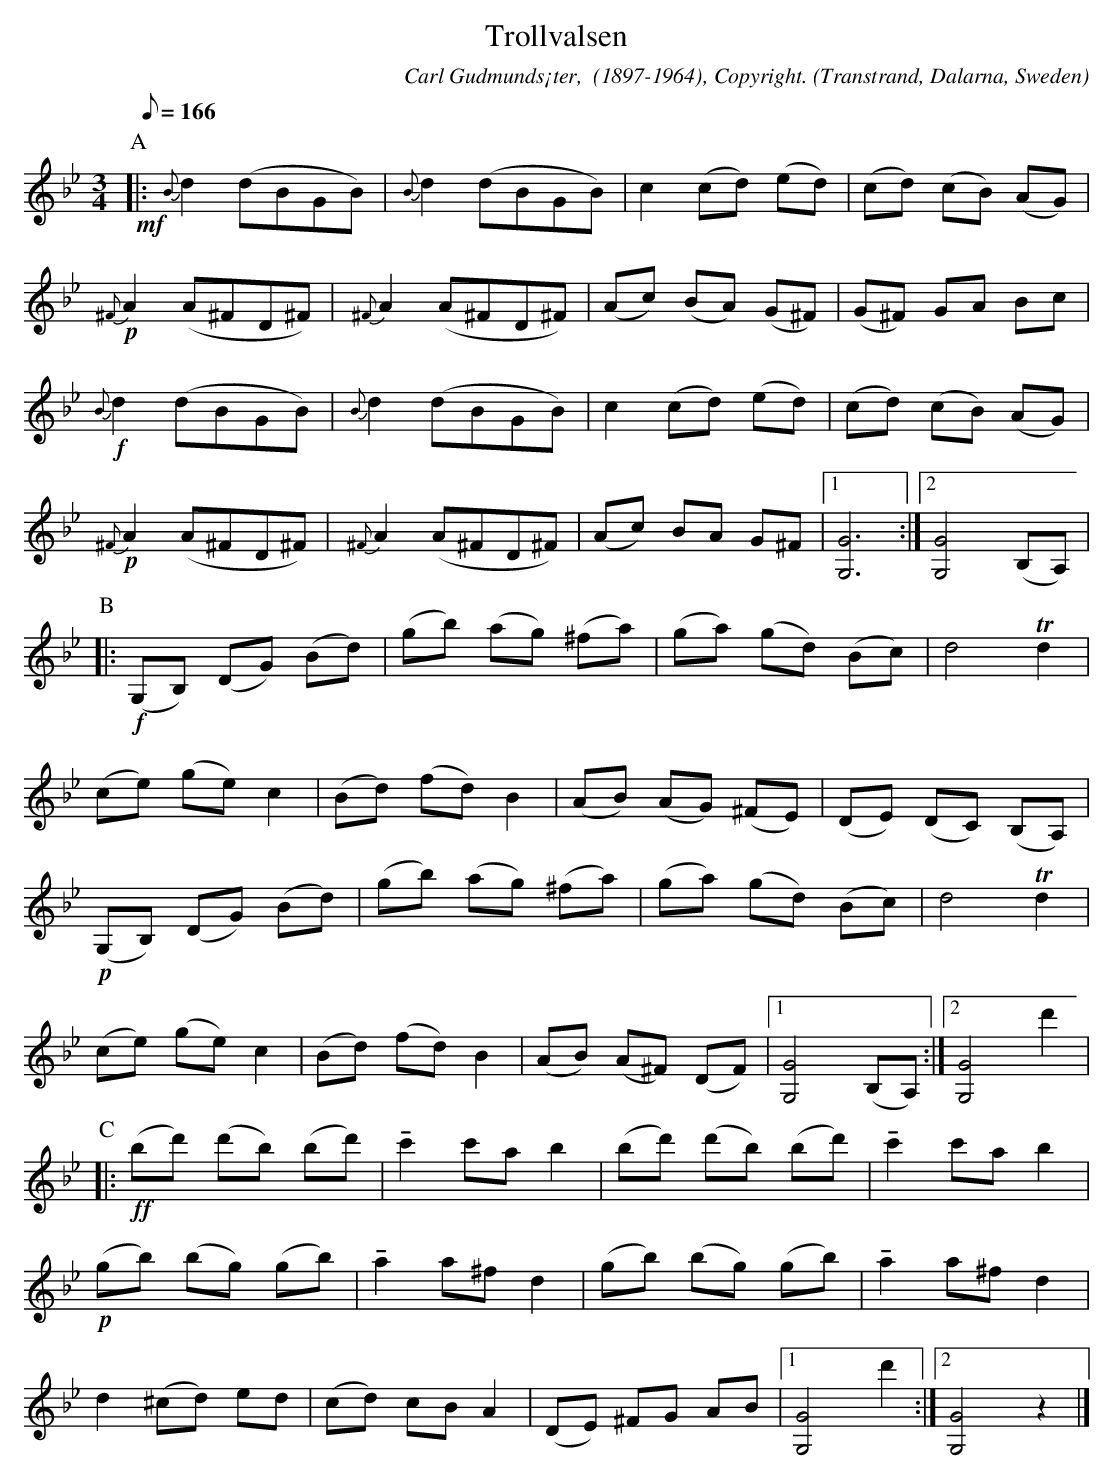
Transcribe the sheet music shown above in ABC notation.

X:1
T: Trollvalsen
O: Transtrand, Dalarna, Sweden
M: 3/4
C: Carl Gudmunds¡ter,  (1897-1964), Copyright.
Q:166 Allegro
K: Gm
P:A
+mf+ |: {B}d2 (dBGB) | {B}d2 (dBGB) | c2 (cd) (ed) | (cd) (cB) (AG) |
+p+ {^F}A2 (A^FD^F) | {^F}A2 (A^FD^F) | (Ac) (BA) (G^F) | (G^F) GA Bc |
+f+ {B}d2 (dBGB) | {B}d2 (dBGB) |  c2 (cd) (ed) | (cd) (cB) (AG) |
+p+ {^F}A2 (A^FD^F) | {^F}A2 (A^FD^F) | (Ac) BA G^F |1 [G6G,6] :|2 [G4G,4] (B,A,)|
P:B
|: +f+ (G,B,) (DG) (Bd) | (gb) (ag) (^fa) | (ga) (gd) (Bc) | d4 Td2 |
(ce) (ge) c2 | (Bd) (fd) B2 | (AB) (AG) (^FE) | (DE) (DC) (B,A,) |
+p+ (G,B,) (DG) (Bd) | (gb) (ag) (^fa) | (ga) (gd) (Bc) | d4 Td2 |
(ce) (ge) c2 | (Bd) (fd) B2 | (AB) (A^F) (DF) |1 [G4G,4] (B,A,) :|2 [G4G,4] d'2|
P:C
|: +ff+ (bd') (d'b) (bd') | !tenuto!c'2 c'a b2 | (bd') (d'b) (bd') | !tenuto! c'2 c'a b2 |
+p+ (gb) (bg) (gb) | !tenuto! a2 a^f d2 | (gb) (bg) (gb) | !tenuto! a2 a^f d2 |
d2 (^cd) ed | (cd) cB A2 | (DE) ^FG AB |1 [G4G,4] d'2 :|2 [G4G,4] z2 |]
